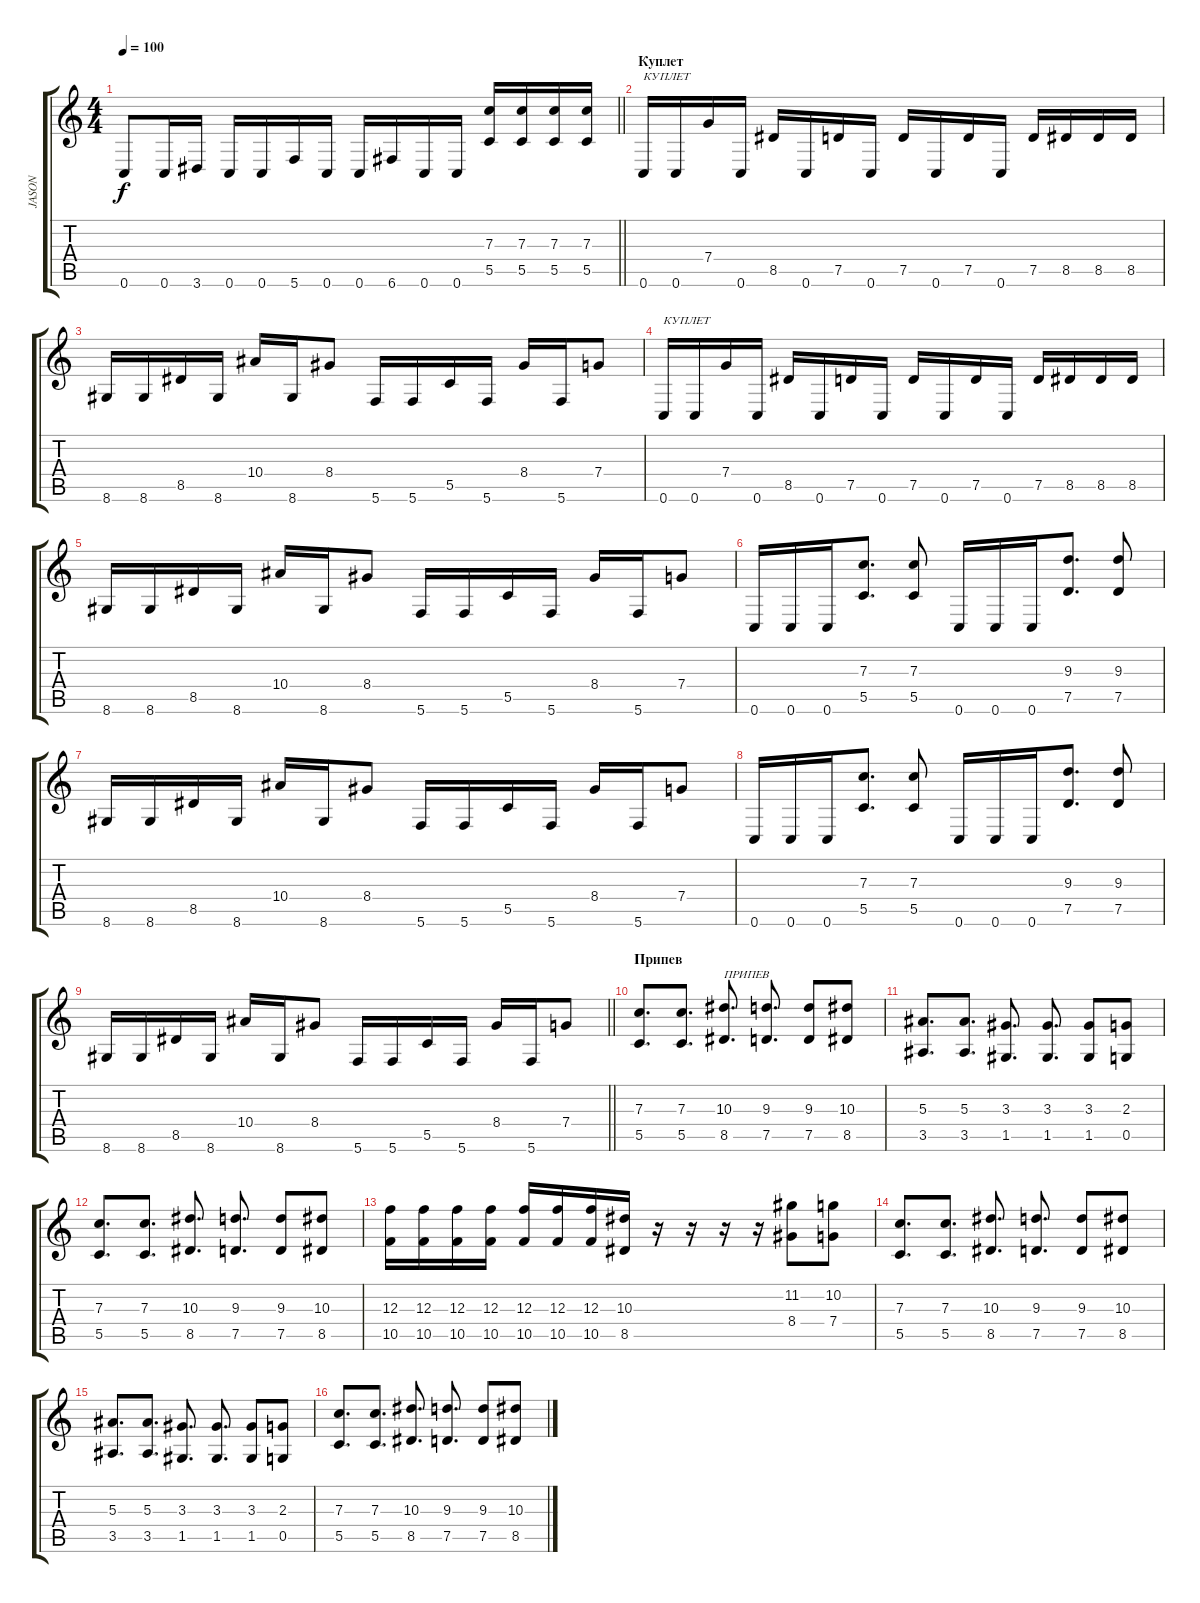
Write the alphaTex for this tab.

\track ("JASON" "JASON") {instrument distortionguitar}
\staff {score tabs}
\tuning (D4 A3 F3 C3 G2 C2) {hide}
\ts (4 4)
\tempo 100
\clef g2
\barLineRight lightlight
\ks c
0.6.8{dy f} 0.6.16 3.6.16 0.6.16 0.6.16 5.6.16 0.6.16 0.6.16 6.6.16 0.6.16 0.6.16 (7.3 5.5).16 (7.3 5.5).16 (7.3 5.5).16 (7.3 5.5).16 |
\section ("" "Куплет")
0.6.16{txt "КУПЛЕТ"} 0.6.16 7.4.16 0.6.16 8.5.16 0.6.16 7.5.16 0.6.16 7.5.16 0.6.16 7.5.16 0.6.16 7.5.16 8.5.16 8.5.16 8.5.16 |
8.6.16 8.6.16 8.5.16 8.6.16 10.4.16 8.6.16 8.4.8 5.6.16 5.6.16 5.5.16 5.6.16 8.4.16 5.6.16 7.4.8 |
0.6.16{txt "КУПЛЕТ"} 0.6.16 7.4.16 0.6.16 8.5.16 0.6.16 7.5.16 0.6.16 7.5.16 0.6.16 7.5.16 0.6.16 7.5.16 8.5.16 8.5.16 8.5.16 |
8.6.16 8.6.16 8.5.16 8.6.16 10.4.16 8.6.16 8.4.8 5.6.16 5.6.16 5.5.16 5.6.16 8.4.16 5.6.16 7.4.8 |
0.6.16 0.6.16 0.6.16 (7.3 5.5).8{d} (7.3 5.5).8 0.6.16 0.6.16 0.6.16 (9.3 7.5).8{d} (9.3 7.5).8 |
8.6.16 8.6.16 8.5.16 8.6.16 10.4.16 8.6.16 8.4.8 5.6.16 5.6.16 5.5.16 5.6.16 8.4.16 5.6.16 7.4.8 |
0.6.16 0.6.16 0.6.16 (7.3 5.5).8{d} (7.3 5.5).8 0.6.16 0.6.16 0.6.16 (9.3 7.5).8{d} (9.3 7.5).8 |
\barLineRight lightlight
8.6.16 8.6.16 8.5.16 8.6.16 10.4.16 8.6.16 8.4.8 5.6.16 5.6.16 5.5.16 5.6.16 8.4.16 5.6.16 7.4.8 |
\section ("" "Припев")
(7.3 5.5).8{d} (7.3 5.5).8{d} (10.3 8.5).8{d txt "ПРИПЕВ"} (9.3 7.5).8{d} (9.3 7.5).8 (10.3 8.5).8 |
(5.3 3.5).8{d} (5.3 3.5).8{d} (3.3 1.5).8{d} (3.3 1.5).8{d} (3.3 1.5).8 (2.3 0.5).8 |
(7.3 5.5).8{d} (7.3 5.5).8{d} (10.3 8.5).8{d} (9.3 7.5).8{d} (9.3 7.5).8 (10.3 8.5).8 |
(12.3 10.5).16 (12.3 10.5).16 (12.3 10.5).16 (12.3 10.5).16 (12.3 10.5).16 (12.3 10.5).16 (12.3 10.5).16 (10.3 8.5).16 r.16 r.16 r.16 r.16 (11.2 8.4).8 (10.2 7.4).8 |
(7.3 5.5).8{d} (7.3 5.5).8{d} (10.3 8.5).8{d} (9.3 7.5).8{d} (9.3 7.5).8 (10.3 8.5).8 |
(5.3 3.5).8{d} (5.3 3.5).8{d} (3.3 1.5).8{d} (3.3 1.5).8{d} (3.3 1.5).8 (2.3 0.5).8 |
(7.3 5.5).8{d} (7.3 5.5).8{d} (10.3 8.5).8{d} (9.3 7.5).8{d} (9.3 7.5).8 (10.3 8.5).8
